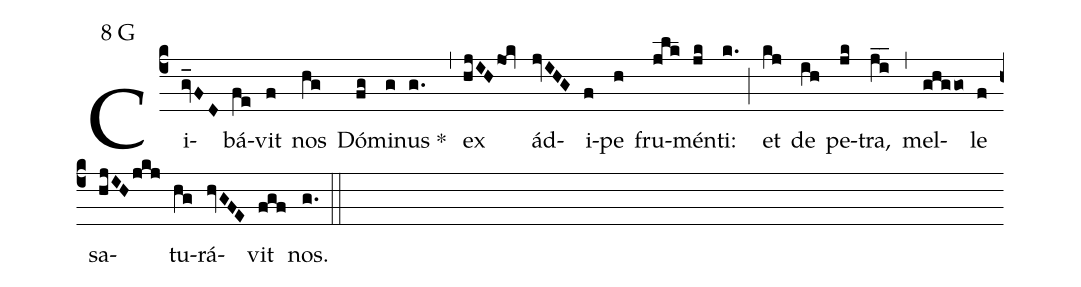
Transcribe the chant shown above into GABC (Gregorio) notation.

mode:8 G;
%%
(c4) Ci(gv_FD)bá(fe)vit(f) nos(hg) Dó(fg)mi(g)nus(g.) *()(,)  ex(hjIHjok) ád(jvIHG)i(f)pe(h) fru(jlk)mén(jk)ti:(k.) (;) et(kj) de(ih) pe(jk)tra,(ji__) (,) mel(ghggo)le(f) sa(hjIHjkj)tu(hg)rá(hvGFE)vit(fgf) nos.(g.) (::)
